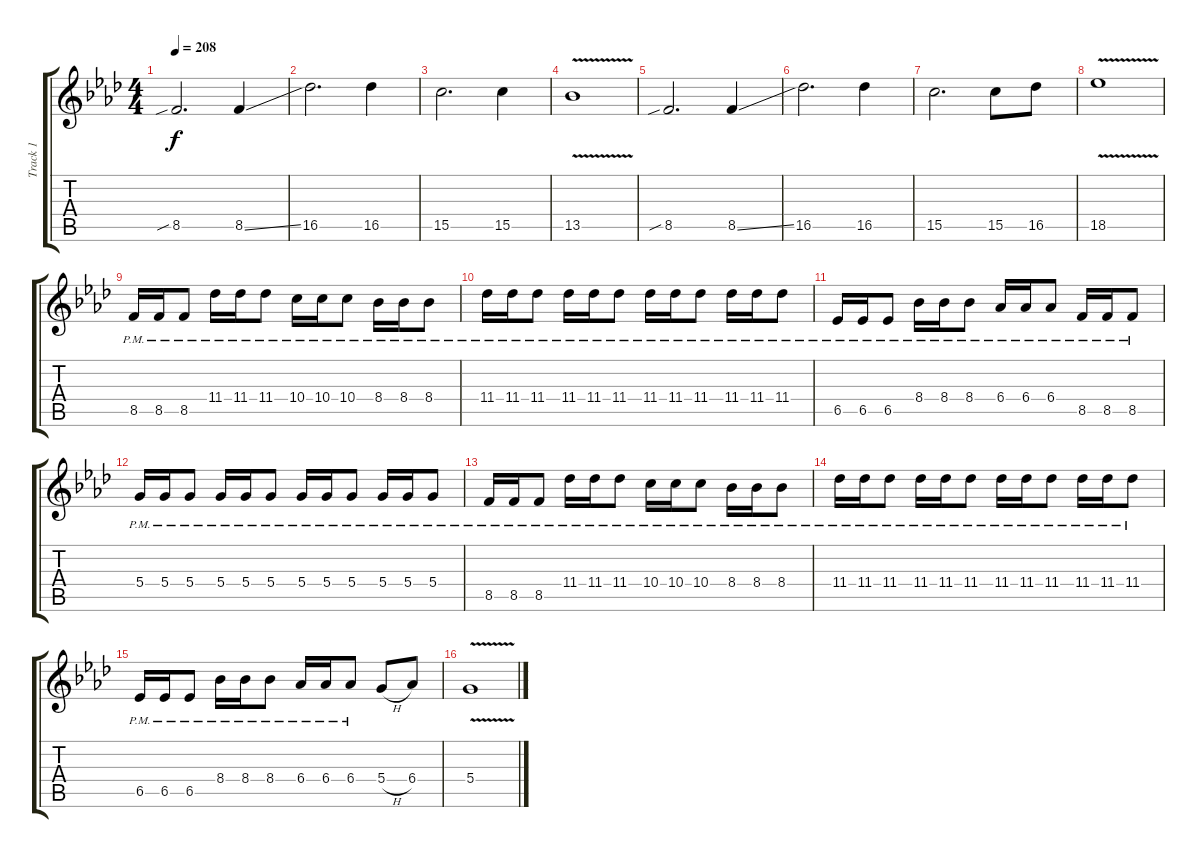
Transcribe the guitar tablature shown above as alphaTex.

\track ("Track 1" "Track 1") {instrument distortionguitar}
\staff {score tabs}
\tuning (E4 B3 G3 D3 A2 D2) {hide}
\ts (4 4)
\tempo 208
\clef g2
\ks ab
8.5{sib}.2{d dy f} 8.5{ss}.4 |
16.5.2{d} 16.5.4 |
15.5.2{d} 15.5.4 |
13.5{v}.1 |
8.5{sib}.2{d} 8.5{ss}.4 |
16.5.2{d} 16.5.4 |
15.5.2{d} 15.5.8 16.5.8 |
18.5{v}.1 |
8.5{pm}.16 8.5{pm}.16 8.5{pm}.8 11.4{pm}.16 11.4{pm}.16 11.4{pm}.8 10.4{pm}.16 10.4{pm}.16 10.4{pm}.8 8.4{pm}.16 8.4{pm}.16 8.4{pm}.8 |
11.4{pm}.16 11.4{pm}.16 11.4{pm}.8 11.4{pm}.16 11.4{pm}.16 11.4{pm}.8 11.4{pm}.16 11.4{pm}.16 11.4{pm}.8 11.4{pm}.16 11.4{pm}.16 11.4{pm}.8 |
6.5{pm}.16 6.5{pm}.16 6.5{pm}.8 8.4{pm}.16 8.4{pm}.16 8.4{pm}.8 6.4{pm}.16 6.4{pm}.16 6.4{pm}.8 8.5{pm}.16 8.5{pm}.16 8.5{pm}.8 |
5.4{pm}.16 5.4{pm}.16 5.4{pm}.8 5.4{pm}.16 5.4{pm}.16 5.4{pm}.8 5.4{pm}.16 5.4{pm}.16 5.4{pm}.8 5.4{pm}.16 5.4{pm}.16 5.4{pm}.8 |
8.5{pm}.16 8.5{pm}.16 8.5{pm}.8 11.4{pm}.16 11.4{pm}.16 11.4{pm}.8 10.4{pm}.16 10.4{pm}.16 10.4{pm}.8 8.4{pm}.16 8.4{pm}.16 8.4{pm}.8 |
11.4{pm}.16 11.4{pm}.16 11.4{pm}.8 11.4{pm}.16 11.4{pm}.16 11.4{pm}.8 11.4{pm}.16 11.4{pm}.16 11.4{pm}.8 11.4{pm}.16 11.4{pm}.16 11.4{pm}.8 |
6.5{pm}.16 6.5{pm}.16 6.5{pm}.8 8.4{pm}.16 8.4{pm}.16 8.4{pm}.8 6.4{pm}.16 6.4{pm}.16 6.4{pm}.8 5.4{h}.8 6.4.8 |
5.4{v}.1
